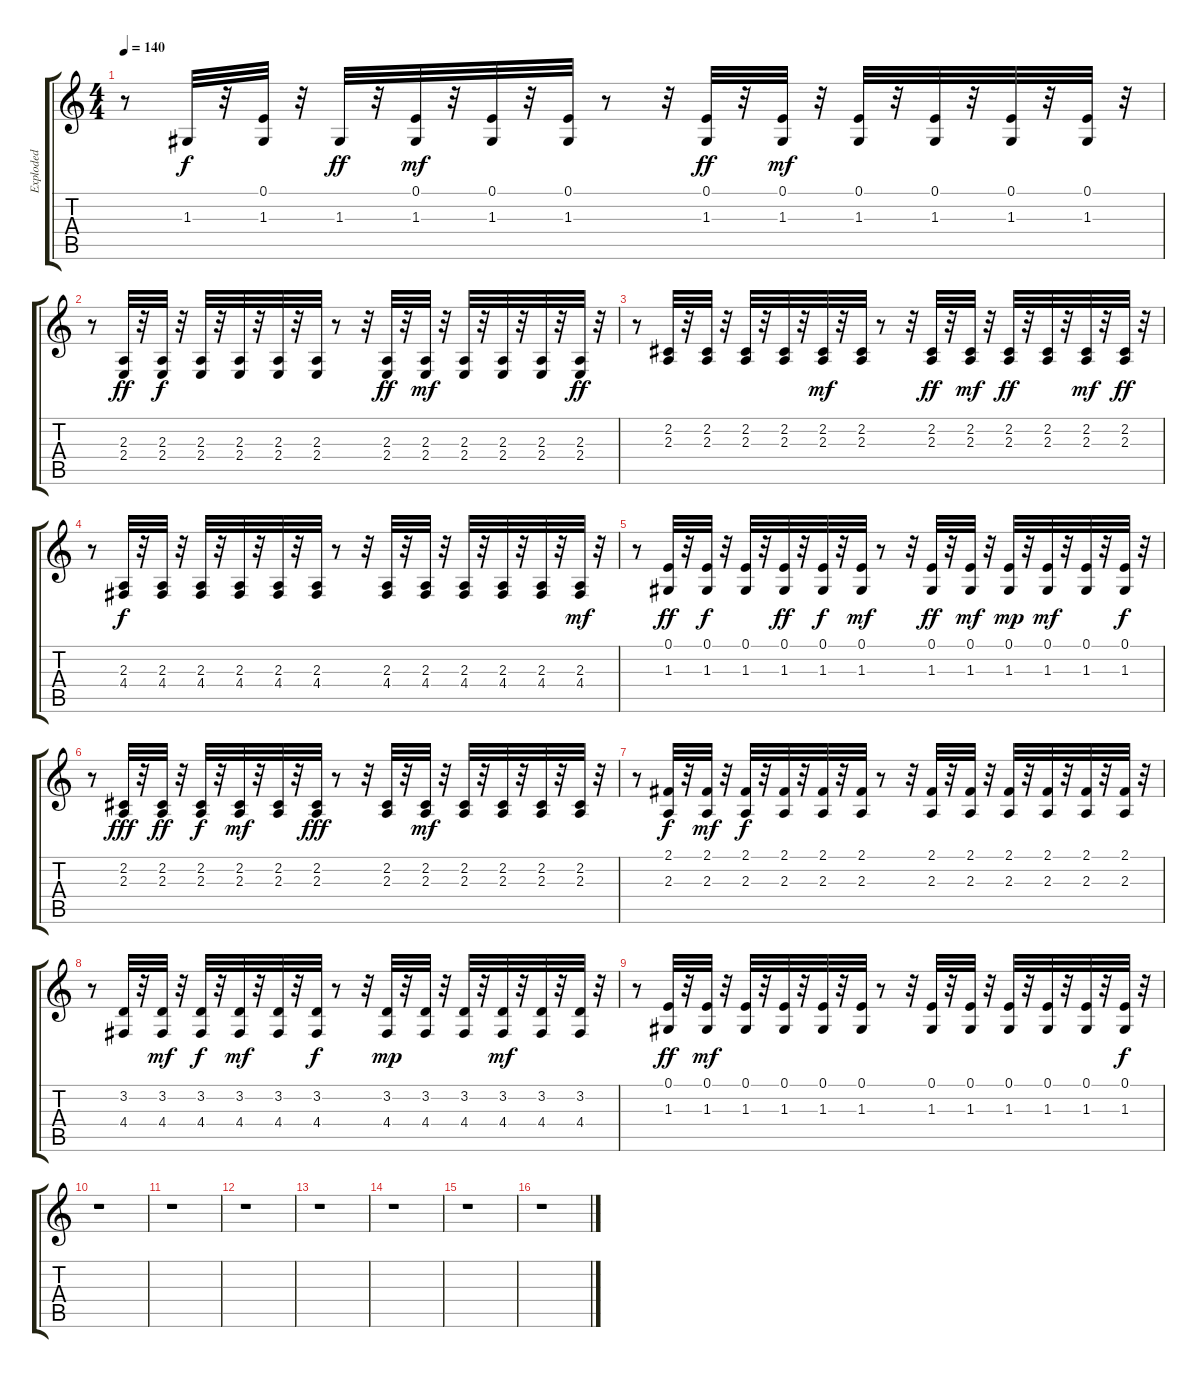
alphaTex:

\track ("Exploded" "Exploded") {instrument lead8bassandlead}
\staff {score tabs}
\tuning (E4 B3 G3 D3 A2 E2) {hide}
\ts (4 4)
\tempo 140
\clef g2
\ks c
r.8{dy ff} 1.3.32{dy f} r.32 (0.1 1.3).32 r.32 1.3.32{dy ff} r.32 (0.1 1.3).32{dy mf} r.32 (0.1 1.3).32 r.32 (0.1 1.3).32 r.8 r.32 (0.1 1.3).32{dy ff} r.32 (0.1 1.3).32{dy mf} r.32 (0.1 1.3).32 r.32 (0.1 1.3).32 r.32 (0.1 1.3).32 r.32 (0.1 1.3).32 r.32 |
r.8 (2.3 2.4).32{dy ff} r.32 (2.3 2.4).32{dy f} r.32 (2.3 2.4).32 r.32 (2.3 2.4).32 r.32 (2.3 2.4).32 r.32 (2.3 2.4).32 r.8 r.32 (2.3 2.4).32{dy ff} r.32 (2.3 2.4).32{dy mf} r.32 (2.3 2.4).32 r.32 (2.3 2.4).32 r.32 (2.3 2.4).32 r.32 (2.3 2.4).32{dy ff} r.32 |
r.8 (2.2 2.3).32 r.32 (2.2 2.3).32 r.32 (2.2 2.3).32 r.32 (2.2 2.3).32 r.32 (2.2 2.3).32{dy mf} r.32 (2.2 2.3).32 r.8 r.32 (2.2 2.3).32{dy ff} r.32 (2.2 2.3).32{dy mf} r.32 (2.2 2.3).32{dy ff} r.32 (2.2 2.3).32 r.32 (2.2 2.3).32{dy mf} r.32 (2.2 2.3).32{dy ff} r.32 |
r.8 (2.3 4.4).32{dy f} r.32 (2.3 4.4).32 r.32 (2.3 4.4).32 r.32 (2.3 4.4).32 r.32 (2.3 4.4).32 r.32 (2.3 4.4).32 r.8 r.32 (2.3 4.4).32 r.32 (2.3 4.4).32 r.32 (2.3 4.4).32 r.32 (2.3 4.4).32 r.32 (2.3 4.4).32 r.32 (2.3 4.4).32{dy mf} r.32 |
r.8 (0.1 1.3).32{dy ff} r.32 (0.1 1.3).32{dy f} r.32 (0.1 1.3).32 r.32 (0.1 1.3).32{dy ff} r.32 (0.1 1.3).32{dy f} r.32 (0.1 1.3).32{dy mf} r.8 r.32 (0.1 1.3).32{dy ff} r.32 (0.1 1.3).32{dy mf} r.32 (0.1 1.3).32{dy mp} r.32 (0.1 1.3).32{dy mf} r.32 (0.1 1.3).32 r.32 (0.1 1.3).32{dy f} r.32 |
r.8 (2.2 2.3).32{dy fff} r.32 (2.2 2.3).32{dy ff} r.32 (2.2 2.3).32{dy f} r.32 (2.2 2.3).32{dy mf} r.32 (2.2 2.3).32 r.32 (2.2 2.3).32{dy fff} r.8 r.32 (2.2 2.3).32 r.32 (2.2 2.3).32{dy mf} r.32 (2.2 2.3).32 r.32 (2.2 2.3).32 r.32 (2.2 2.3).32 r.32 (2.2 2.3).32 r.32 |
r.8 (2.1 2.3).32{dy f} r.32 (2.1 2.3).32{dy mf} r.32 (2.1 2.3).32{dy f} r.32 (2.1 2.3).32 r.32 (2.1 2.3).32 r.32 (2.1 2.3).32 r.8 r.32 (2.1 2.3).32 r.32 (2.1 2.3).32 r.32 (2.1 2.3).32 r.32 (2.1 2.3).32 r.32 (2.1 2.3).32 r.32 (2.1 2.3).32 r.32 |
r.8 (3.2 4.4).32 r.32 (3.2 4.4).32{dy mf} r.32 (3.2 4.4).32{dy f} r.32 (3.2 4.4).32{dy mf} r.32 (3.2 4.4).32 r.32 (3.2 4.4).32{dy f} r.8 r.32 (3.2 4.4).32{dy mp} r.32 (3.2 4.4).32 r.32 (3.2 4.4).32 r.32 (3.2 4.4).32{dy mf} r.32 (3.2 4.4).32 r.32 (3.2 4.4).32 r.32 |
r.8 (0.1 1.3).32{dy ff} r.32 (0.1 1.3).32{dy mf} r.32 (0.1 1.3).32 r.32 (0.1 1.3).32 r.32 (0.1 1.3).32 r.32 (0.1 1.3).32 r.8 r.32 (0.1 1.3).32 r.32 (0.1 1.3).32 r.32 (0.1 1.3).32 r.32 (0.1 1.3).32 r.32 (0.1 1.3).32 r.32 (0.1 1.3).32{dy f} r.32 |
r.1 |
r.1 |
r.1 |
r.1 |
r.1 |
r.1 |
r.1
